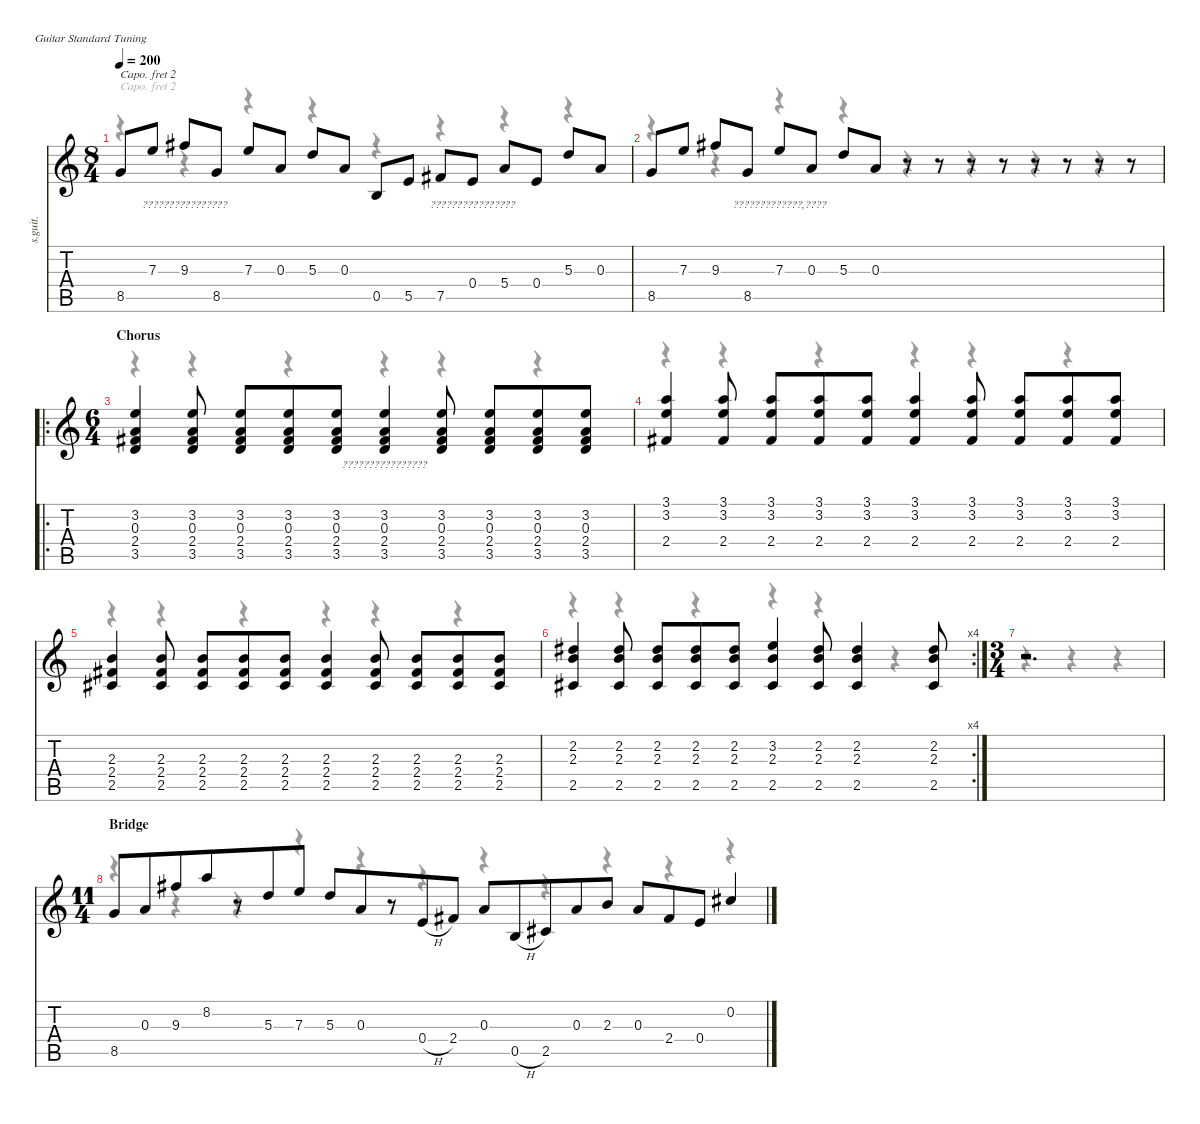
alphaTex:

\defaultSystemsLayout 4
\hideDynamics
\bracketExtendMode nobrackets
\otherSystemsTrackNameOrientation horizontal
\track ("Track 1" "s.guit.") {instrument acousticguitarsteel}
\staff {score tabs}
\capo 2
\tuning (E4 B3 G3 D3 A2 E2)
\voice
\ts (8 4)
\tempo 200
\clef g2
\ks c
8.5.8{lyrics (0 " ") lyrics (1 "") lyrics (2 "") lyrics (3 "") lyrics (4 "") dy f beam Up} 7.3.8{lyrics (0 " ") lyrics (1 "") lyrics (2 "") lyrics (3 "") lyrics (4 "") beam Up} 9.3{acc #}.8{lyrics (0 "????????????????") lyrics (1 "") lyrics (2 "") lyrics (3 "") lyrics (4 "") beam Up} 8.5.8{lyrics (0 " ") lyrics (1 "") lyrics (2 "") lyrics (3 "") lyrics (4 "") beam Up} 7.3.8{lyrics (0 " ") lyrics (1 "") lyrics (2 "") lyrics (3 "") lyrics (4 "") beam Up} 0.3.8{lyrics (0 " ") lyrics (1 "") lyrics (2 "") lyrics (3 "") lyrics (4 "") beam Up} 5.3.8{lyrics (0 " ") lyrics (1 "") lyrics (2 "") lyrics (3 "") lyrics (4 "") beam Up} 0.3.8{lyrics (0 " ") lyrics (1 "") lyrics (2 "") lyrics (3 "") lyrics (4 "") beam Up} 0.5.8{lyrics (0 " ") lyrics (1 "") lyrics (2 "") lyrics (3 "") lyrics (4 "") beam Up} 5.5.8{lyrics (0 " ") lyrics (1 "") lyrics (2 "") lyrics (3 "") lyrics (4 "") beam Up} 7.5{acc #}.8{lyrics (0 " ") lyrics (1 "") lyrics (2 "") lyrics (3 "") lyrics (4 "") beam Up} 0.4.8{lyrics (0 "????????????????") lyrics (1 "") lyrics (2 "") lyrics (3 "") lyrics (4 "") beam Up} 5.4.8{lyrics (0 " ") lyrics (1 "") lyrics (2 "") lyrics (3 "") lyrics (4 "") beam Up} 0.4.8{lyrics (0 " ") lyrics (1 "") lyrics (2 "") lyrics (3 "") lyrics (4 "") beam Up} 5.3.8{lyrics (0 " ") lyrics (1 "") lyrics (2 "") lyrics (3 "") lyrics (4 "") beam Up} 0.3.8{lyrics (0 " ") lyrics (1 "") lyrics (2 "") lyrics (3 "") lyrics (4 "") beam Up} |
8.5.8{lyrics (0 " ") lyrics (1 "") lyrics (2 "") lyrics (3 "") lyrics (4 "") beam Up} 7.3.8{lyrics (0 " ") lyrics (1 "") lyrics (2 "") lyrics (3 "") lyrics (4 "") beam Up} 9.3{acc #}.8{lyrics (0 " ") lyrics (1 "") lyrics (2 "") lyrics (3 "") lyrics (4 "") beam Up} 8.5.8{lyrics (0 " ") lyrics (1 "") lyrics (2 "") lyrics (3 "") lyrics (4 "") beam Up} 7.3.8{lyrics (0 "?????????????,????") lyrics (1 "") lyrics (2 "") lyrics (3 "") lyrics (4 "") beam Up} 0.3.8{lyrics (0 " ") lyrics (1 "") lyrics (2 "") lyrics (3 "") lyrics (4 "") beam Up} 5.3.8{lyrics (0 " ") lyrics (1 "") lyrics (2 "") lyrics (3 "") lyrics (4 "") beam Up} 0.3.8{lyrics (0 " ") lyrics (1 "") lyrics (2 "") lyrics (3 "") lyrics (4 "") beam Up} r.8{beam Up} r.8{beam Up} r.8{beam Up} r.8{beam Up} r.8{beam Up} r.8{beam Up} r.8{beam Up} r.8{beam Up} |
\ro
\ts (6 4)
\beaming (8 3 3 3 3)
\section ("" "Chorus")
(3.2 0.3 2.4{acc #} 3.5).4{lyrics (0 " ") lyrics (1 "") lyrics (2 "") lyrics (3 "") lyrics (4 "") beam Up} (3.2 0.3 2.4{acc #} 3.5).8{lyrics (0 " ") lyrics (1 "") lyrics (2 "") lyrics (3 "") lyrics (4 "") beam Up} (3.2 0.3 2.4{acc #} 3.5).8{lyrics (0 " ") lyrics (1 "") lyrics (2 "") lyrics (3 "") lyrics (4 "") beam Up} (3.2 0.3 2.4{acc #} 3.5).8{lyrics (0 " ") lyrics (1 "") lyrics (2 "") lyrics (3 "") lyrics (4 "") beam Up} (3.2 0.3 2.4{acc #} 3.5).8{lyrics (0 " ") lyrics (1 "") lyrics (2 "") lyrics (3 "") lyrics (4 "") beam Up} (3.2 0.3 2.4{acc #} 3.5).4{lyrics (0 "????????????????") lyrics (1 "") lyrics (2 "") lyrics (3 "") lyrics (4 "") beam Up} (3.2 0.3 2.4{acc #} 3.5).8{lyrics (0 " ") lyrics (1 "") lyrics (2 "") lyrics (3 "") lyrics (4 "") beam Up} (3.2 0.3 2.4{acc #} 3.5).8{lyrics (0 " ") lyrics (1 "") lyrics (2 "") lyrics (3 "") lyrics (4 "") beam Up} (3.2 0.3 2.4{acc #} 3.5).8{lyrics (0 " ") lyrics (1 "") lyrics (2 "") lyrics (3 "") lyrics (4 "") beam Up} (3.2 0.3 2.4{acc #} 3.5).8{lyrics (0 " ") lyrics (1 "") lyrics (2 "") lyrics (3 "") lyrics (4 "") beam Up} |
(3.1 3.2 2.4{acc #}).4{lyrics (0 " ") lyrics (1 "") lyrics (2 "") lyrics (3 "") lyrics (4 "") beam Up} (3.1 3.2 2.4{acc #}).8{lyrics (0 " ") lyrics (1 "") lyrics (2 "") lyrics (3 "") lyrics (4 "") beam Up} (3.1 3.2 2.4{acc #}).8{lyrics (0 " ") lyrics (1 "") lyrics (2 "") lyrics (3 "") lyrics (4 "") beam Up} (3.1 3.2 2.4{acc #}).8{lyrics (0 " ") lyrics (1 "") lyrics (2 "") lyrics (3 "") lyrics (4 "") beam Up} (3.1 3.2 2.4{acc #}).8{lyrics (0 " ") lyrics (1 "") lyrics (2 "") lyrics (3 "") lyrics (4 "") beam Up} (3.1 3.2 2.4{acc #}).4{lyrics (0 " ") lyrics (1 "") lyrics (2 "") lyrics (3 "") lyrics (4 "") beam Up} (3.1 3.2 2.4{acc #}).8{lyrics (0 " ") lyrics (1 "") lyrics (2 "") lyrics (3 "") lyrics (4 "") beam Up} (3.1 3.2 2.4{acc #}).8{lyrics (0 " ") lyrics (1 "") lyrics (2 "") lyrics (3 "") lyrics (4 "") beam Up} (3.1 3.2 2.4{acc #}).8{lyrics (0 " ") lyrics (1 "") lyrics (2 "") lyrics (3 "") lyrics (4 "") beam Up} (3.1 3.2 2.4{acc #}).8{lyrics (0 " ") lyrics (1 "") lyrics (2 "") lyrics (3 "") lyrics (4 "") beam Up} |
(2.3 2.4{acc #} 2.5{acc #}).4{lyrics (0 " ") lyrics (1 "") lyrics (2 "") lyrics (3 "") lyrics (4 "") beam Up} (2.3 2.4{acc #} 2.5{acc #}).8{lyrics (0 " ") lyrics (1 "") lyrics (2 "") lyrics (3 "") lyrics (4 "") beam Up} (2.3 2.4{acc #} 2.5{acc #}).8{lyrics (0 " ") lyrics (1 "") lyrics (2 "") lyrics (3 "") lyrics (4 "") beam Up} (2.3 2.4{acc #} 2.5{acc #}).8{lyrics (0 " ") lyrics (1 "") lyrics (2 "") lyrics (3 "") lyrics (4 "") beam Up} (2.3 2.4{acc #} 2.5{acc #}).8{lyrics (0 " ") lyrics (1 "") lyrics (2 "") lyrics (3 "") lyrics (4 "") beam Up} (2.3 2.4{acc #} 2.5{acc #}).4{lyrics (0 " ") lyrics (1 "") lyrics (2 "") lyrics (3 "") lyrics (4 "") beam Up} (2.3 2.4{acc #} 2.5{acc #}).8{lyrics (0 " ") lyrics (1 "") lyrics (2 "") lyrics (3 "") lyrics (4 "") beam Up} (2.3 2.4{acc #} 2.5{acc #}).8{lyrics (0 " ") lyrics (1 "") lyrics (2 "") lyrics (3 "") lyrics (4 "") beam Up} (2.3 2.4{acc #} 2.5{acc #}).8{lyrics (0 " ") lyrics (1 "") lyrics (2 "") lyrics (3 "") lyrics (4 "") beam Up} (2.3 2.4{acc #} 2.5{acc #}).8{lyrics (0 " ") lyrics (1 "") lyrics (2 "") lyrics (3 "") lyrics (4 "") beam Up} |
\rc 4
(2.2{acc #} 2.3 2.5{acc #}).4{lyrics (0 " ") lyrics (1 "") lyrics (2 "") lyrics (3 "") lyrics (4 "") beam Up} (2.2{acc #} 2.3 2.5{acc #}).8{lyrics (0 " ") lyrics (1 "") lyrics (2 "") lyrics (3 "") lyrics (4 "") beam Up} (2.2{acc #} 2.3 2.5{acc #}).8{lyrics (0 " ") lyrics (1 "") lyrics (2 "") lyrics (3 "") lyrics (4 "") beam Up} (2.2{acc #} 2.3 2.5{acc #}).8{lyrics (0 " ") lyrics (1 "") lyrics (2 "") lyrics (3 "") lyrics (4 "") beam Up} (2.2{acc #} 2.3 2.5{acc #}).8{lyrics (0 " ") lyrics (1 "") lyrics (2 "") lyrics (3 "") lyrics (4 "") beam Up} (3.2 2.3 2.5{acc #}).4{lyrics (0 " ") lyrics (1 "") lyrics (2 "") lyrics (3 "") lyrics (4 "") beam Up} (2.2{acc #} 2.3 2.5{acc #}).8{lyrics (0 " ") lyrics (1 "") lyrics (2 "") lyrics (3 "") lyrics (4 "") beam Up} (2.2{acc #} 2.3 2.5{acc #}).4{lyrics (0 " ") lyrics (1 "") lyrics (2 "") lyrics (3 "") lyrics (4 "") beam Up} (2.2{acc #} 2.3 2.5{acc #}).8{lyrics (0 " ") lyrics (1 "") lyrics (2 "") lyrics (3 "") lyrics (4 "") beam Up} |
\ts (3 4)
\beaming (8 3 1 1 1)
r.2{d beam Up} |
\ts (11 4)
\beaming (8 7 5 5 5)
\section ("" "Bridge")
8.5.8{lyrics (0 " ") lyrics (1 "") lyrics (2 "") lyrics (3 "") lyrics (4 "") beam Up} 0.3.8{lyrics (0 " ") lyrics (1 "") lyrics (2 "") lyrics (3 "") lyrics (4 "") beam Up} 9.3{acc #}.8{lyrics (0 " ") lyrics (1 "") lyrics (2 "") lyrics (3 "") lyrics (4 "") beam Up} 8.2.8{lyrics (0 " ") lyrics (1 "") lyrics (2 "") lyrics (3 "") lyrics (4 "") beam Up} r.8{beam Up} 5.3.8{lyrics (0 " ") lyrics (1 "") lyrics (2 "") lyrics (3 "") lyrics (4 "") beam Up} 7.3.8{lyrics (0 " ") lyrics (1 "") lyrics (2 "") lyrics (3 "") lyrics (4 "") beam Up} 5.3.8{lyrics (0 " ") lyrics (1 "") lyrics (2 "") lyrics (3 "") lyrics (4 "") beam Up} 0.3.8{lyrics (0 " ") lyrics (1 "") lyrics (2 "") lyrics (3 "") lyrics (4 "") beam Up} r.8{beam Up} 0.4{h}.8{lyrics (0 " ") lyrics (1 "") lyrics (2 "") lyrics (3 "") lyrics (4 "") beam Up} 2.4{acc #}.8{lyrics (0 " ") lyrics (1 "") lyrics (2 "") lyrics (3 "") lyrics (4 "") beam Up} 0.3.8{lyrics (0 " ") lyrics (1 "") lyrics (2 "") lyrics (3 "") lyrics (4 "") beam Up} 0.5{h}.8{lyrics (0 " ") lyrics (1 "") lyrics (2 "") lyrics (3 "") lyrics (4 "") beam Up} 2.5{acc #}.8{lyrics (0 " ") lyrics (1 "") lyrics (2 "") lyrics (3 "") lyrics (4 "") beam Up} 0.3.8{lyrics (0 " ") lyrics (1 "") lyrics (2 "") lyrics (3 "") lyrics (4 "") beam Up} 2.3.8{lyrics (0 " ") lyrics (1 "") lyrics (2 "") lyrics (3 "") lyrics (4 "") beam Up} 0.3.8{lyrics (0 " ") lyrics (1 "") lyrics (2 "") lyrics (3 "") lyrics (4 "") beam Up} 2.4{acc #}.8{lyrics (0 " ") lyrics (1 "") lyrics (2 "") lyrics (3 "") lyrics (4 "") beam Up} 0.4.8{lyrics (0 " ") lyrics (1 "") lyrics (2 "") lyrics (3 "") lyrics (4 "") beam Up} 0.2{acc #}.4{lyrics (0 " ") lyrics (1 "") lyrics (2 "") lyrics (3 "") lyrics (4 "") beam Up}
\voice
\clef g2
\ottava regular
\simile none
\ks c
r.4{dy mf beam Down} r.4{beam Down} r.4{beam Down} r.4{beam Down} r.4{beam Down} r.4{beam Down} r.4{beam Down} r.4{beam Down} |
r.4{beam Down} r.4{beam Down} r.4{beam Down} r.4{beam Down} r.4{beam Down} r.4{beam Down} r.4{beam Down} r.4{beam Down} |
r.4{beam Down} r.4{beam Down} r.4{beam Down} r.4{beam Down} r.4{beam Down} r.4{beam Down} |
r.4{beam Down} r.4{beam Down} r.4{beam Down} r.4{beam Down} r.4{beam Down} r.4{beam Down} |
r.4{beam Down} r.4{beam Down} r.4{beam Down} r.4{beam Down} r.4{beam Down} r.4{beam Down} |
r.4{beam Down} r.4{beam Down} r.4{beam Down} r.4{beam Down} r.4{beam Down} r.4{beam Down} |
r.4{beam Down} r.4{beam Down} r.4{beam Down} |
r.4{beam Down} r.4{beam Down} r.4{beam Down} r.4{beam Down} r.4{beam Down} r.4{beam Down} r.4{beam Down} r.4{beam Down} r.4{beam Down} r.4{beam Down} r.4{beam Down}
